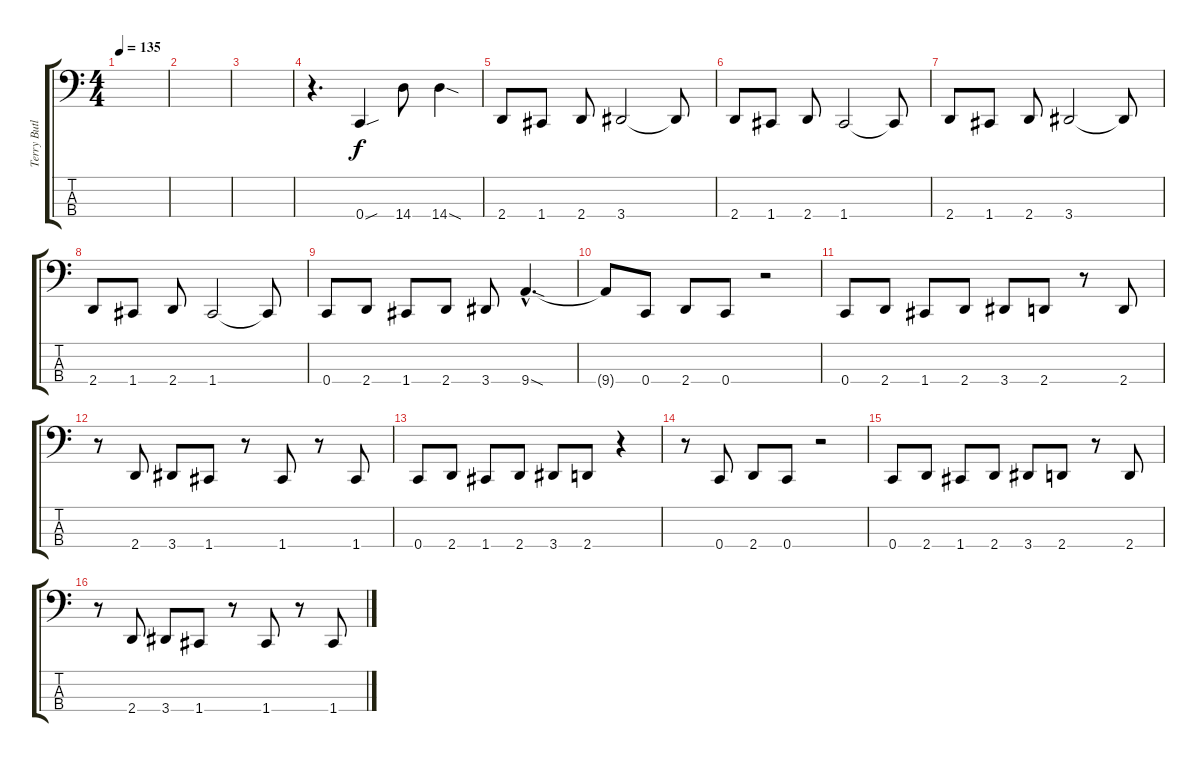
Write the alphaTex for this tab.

\track ("Terry Butler (Bass)" "Terry Butl") {instrument electricbassfinger}
\staff {score tabs}
\tuning (Eb2 Bb1 F1 C1) {hide}
\ts (4 4)
\tempo 135
\clef f4
\ks c
|
|
|
r.4{d} 0.4{sou}.4 14.4.8 14.4{sod}.4 |
2.4.8 1.4.8 2.4.8 3.4.2 3.4{t}.8 |
2.4.8 1.4.8 2.4.8 1.4.2 1.4{t}.8 |
2.4.8 1.4.8 2.4.8 3.4.2 3.4{t}.8 |
2.4.8 1.4.8 2.4.8 1.4.2 1.4{t}.8 |
0.4.8 2.4.8 1.4.8 2.4.8 3.4.8 9.4{sod hac}.4{d} |
9.4{t}.8 0.4.8 2.4.8 0.4.8 r.2 |
0.4.8 2.4.8 1.4.8 2.4.8 3.4.8 2.4.8 r.8 2.4.8 |
r.8 2.4.8 3.4.8 1.4.8 r.8 1.4.8 r.8 1.4.8 |
0.4.8 2.4.8 1.4.8 2.4.8 3.4.8 2.4.8 r.4 |
r.8 0.4.8 2.4.8 0.4.8 r.2 |
0.4.8 2.4.8 1.4.8 2.4.8 3.4.8 2.4.8 r.8 2.4.8 |
r.8 2.4.8 3.4.8 1.4.8 r.8 1.4.8 r.8 1.4.8
